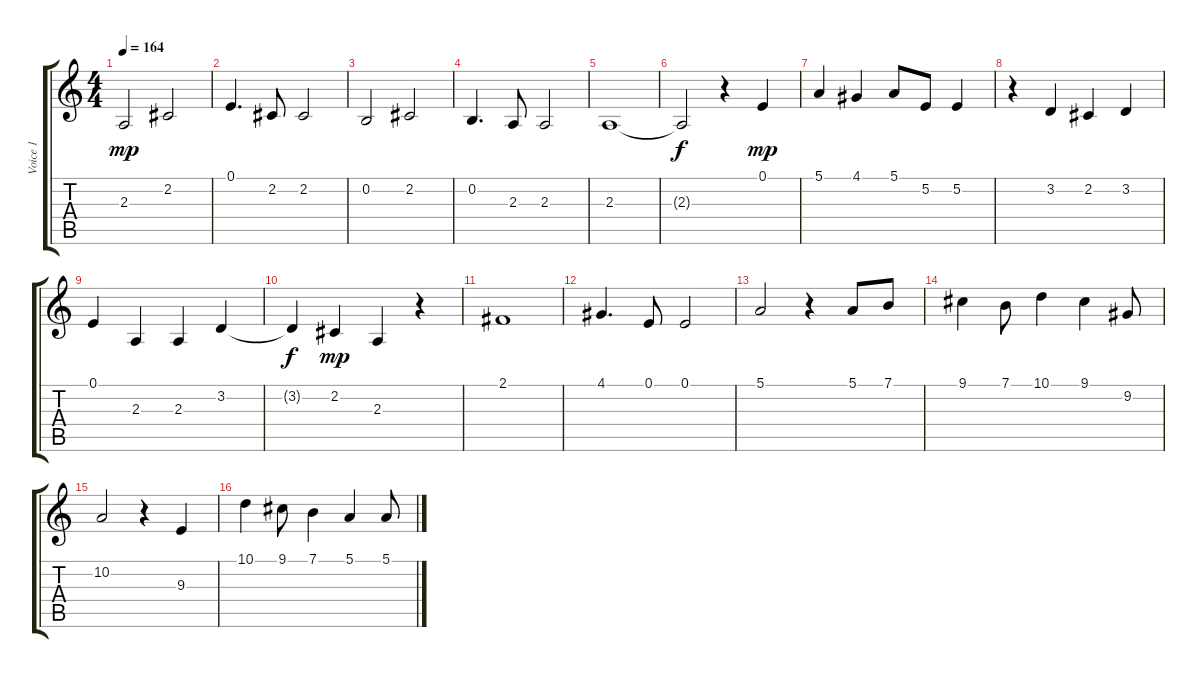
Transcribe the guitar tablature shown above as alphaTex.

\track ("Voice 1" "Voice 1") {instrument synthvoice}
\staff {score tabs}
\tuning (E4 B3 G3 D3 A2 E2) {hide}
\ts (4 4)
\tempo 164
\clef g2
\ks c
2.3.2{dy mp} 2.2.2 |
0.1.4{d} 2.2.8 2.2.2 |
0.2.2 2.2.2 |
0.2.4{d} 2.3.8 2.3.2 |
2.3.1 |
2.3{t}.2{dy f} r.4 0.1.4{dy mp} |
5.1.4 4.1.4 5.1.8 5.2.8 5.2.4 |
r.4 3.2.4 2.2.4 3.2.4 |
0.1.4 2.3.4 2.3.4 3.2.4 |
3.2{t}.4{dy f} 2.2.4{dy mp} 2.3.4 r.4 |
2.1.1 |
4.1.4{d} 0.1.8 0.1.2 |
5.1.2 r.4 5.1.8 7.1.8 |
9.1.4 7.1.8 10.1.4 9.1.4 9.2.8 |
10.2.2 r.4 9.3.4 |
10.1.4 9.1.8 7.1.4 5.1.4 5.1.8
